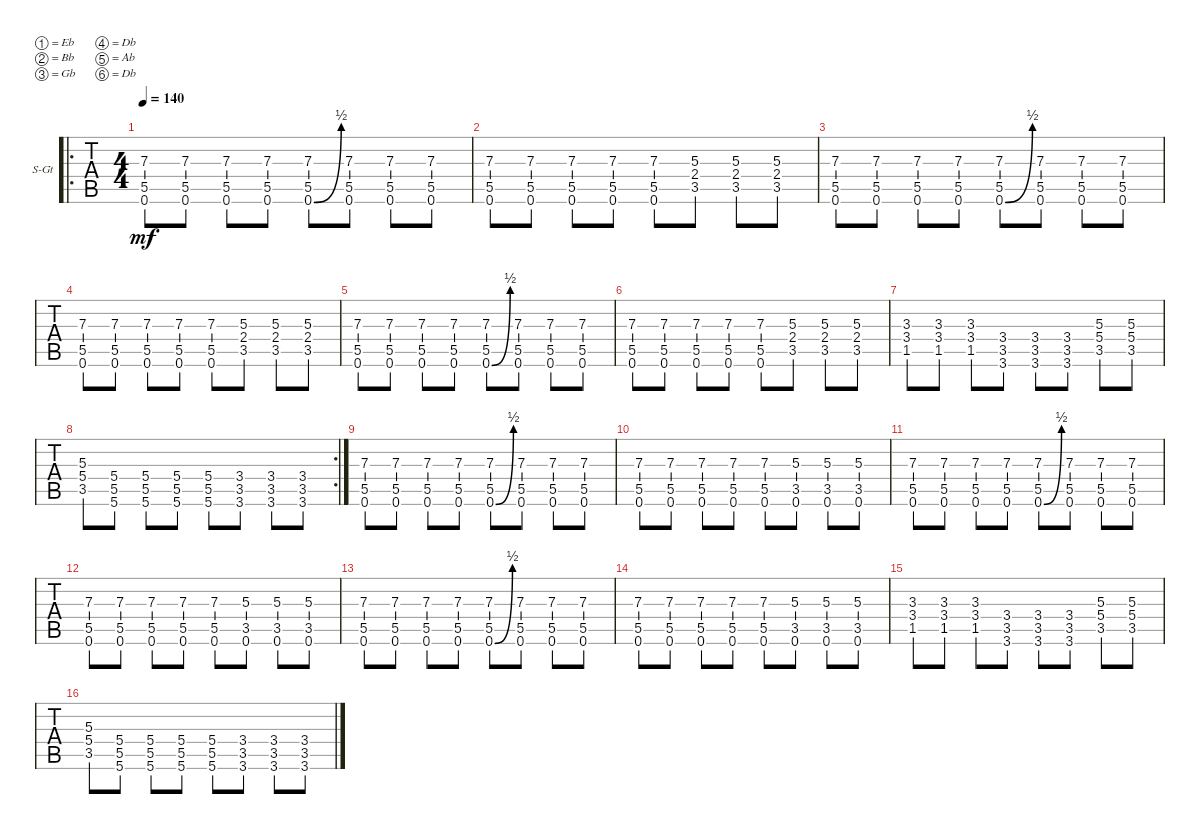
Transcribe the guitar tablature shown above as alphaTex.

\defaultSystemsLayout 4
\bracketExtendMode groupsimilarinstruments
\firstSystemTrackNameOrientation horizontal
\otherSystemsTrackNameOrientation horizontal
\track ("Steel Guitar" "S-Gt") {instrument acousticguitarsteel}
\staff {tabs}
\tuning (Eb4 Bb3 Gb3 Db3 Ab2 Db2)
\ro
\ts (4 4)
\tempo 140
\clef g2
\ks c
(0.6 5.5 7.3).8{dy mf instrument acousticguitarsteel} (0.6 5.5 7.3).8 (0.6 5.5 7.3).8 (0.6 5.5 7.3).8 (0.6{be (bend 0 0 14.399999999999999 2)} 5.5 7.3).8 (0.6 5.5 7.3).8 (7.3 5.5 0.6).8 (7.3 5.5 0.6).8 |
(5.5 7.3 0.6).8 (5.5 7.3 0.6).8 (5.5 7.3 0.6).8 (7.3 5.5 0.6).8 (7.3 5.5 0.6).8 (5.3 2.4 3.5).8 (5.3 2.4 3.5).8 (5.3 2.4 3.5).8 |
(0.6 5.5 7.3).8 (0.6 5.5 7.3).8 (0.6 5.5 7.3).8 (0.6 5.5 7.3).8 (0.6{be (bend 0 0 14.399999999999999 2)} 5.5 7.3).8 (0.6 5.5 7.3).8 (7.3 5.5 0.6).8 (7.3 5.5 0.6).8 |
(5.5 7.3 0.6).8 (5.5 7.3 0.6).8 (5.5 7.3 0.6).8 (7.3 5.5 0.6).8 (7.3 5.5 0.6).8 (5.3 2.4 3.5).8 (5.3 2.4 3.5).8 (5.3 2.4 3.5).8 |
(0.6 5.5 7.3).8 (0.6 5.5 7.3).8 (0.6 5.5 7.3).8 (0.6 5.5 7.3).8 (0.6{be (bend 0 0 14.399999999999999 2)} 5.5 7.3).8 (0.6 5.5 7.3).8 (7.3 5.5 0.6).8 (7.3 5.5 0.6).8 |
(5.5 7.3 0.6).8 (5.5 7.3 0.6).8 (5.5 7.3 0.6).8 (7.3 5.5 0.6).8 (7.3 5.5 0.6).8 (5.3 2.4 3.5).8 (5.3 2.4 3.5).8 (5.3 2.4 3.5).8 |
(1.5 3.4 3.3).8 (3.3 3.4 1.5).8 (1.5 3.4 3.3).8 (3.6 3.5 3.4).8 (3.4 3.5 3.6).8 (3.6 3.5 3.4).8 (3.5 5.4 5.3).8 (3.5 5.4 5.3).8 |
\rc 2
(3.5 5.4 5.3).8 (5.6 5.5 5.4).8 (5.4 5.5 5.6).8 (5.6 5.5 5.4).8 (5.4 5.5 5.6).8 (3.6 3.5 3.4).8 (3.4 3.5 3.6).8 (3.4 3.5 3.6).8 |
(0.6 5.5 7.3).8 (0.6 5.5 7.3).8 (0.6 5.5 7.3).8 (0.6 5.5 7.3).8 (0.6{be (bend 0 0 14.399999999999999 2)} 5.5 7.3).8 (0.6 5.5 7.3).8 (7.3 5.5 0.6).8 (7.3 5.5 0.6).8 |
(5.5 7.3 0.6).8 (5.5 7.3 0.6).8 (5.5 7.3 0.6).8 (7.3 5.5 0.6).8 (7.3 5.5 0.6).8 (5.3 3.5 0.6).8 (5.3 3.5 0.6).8 (5.3 3.5 0.6).8 |
(0.6 5.5 7.3).8 (0.6 5.5 7.3).8 (0.6 5.5 7.3).8 (0.6 5.5 7.3).8 (0.6{be (bend 0 0 14.399999999999999 2)} 5.5 7.3).8 (0.6 5.5 7.3).8 (7.3 5.5 0.6).8 (7.3 5.5 0.6).8 |
(5.5 7.3 0.6).8 (5.5 7.3 0.6).8 (5.5 7.3 0.6).8 (7.3 5.5 0.6).8 (7.3 5.5 0.6).8 (5.3 3.5 0.6).8 (5.3 3.5 0.6).8 (5.3 3.5 0.6).8 |
(0.6 5.5 7.3).8 (0.6 5.5 7.3).8 (0.6 5.5 7.3).8 (0.6 5.5 7.3).8 (0.6{be (bend 0 0 14.399999999999999 2)} 5.5 7.3).8 (0.6 5.5 7.3).8 (7.3 5.5 0.6).8 (7.3 5.5 0.6).8 |
(5.5 7.3 0.6).8 (5.5 7.3 0.6).8 (5.5 7.3 0.6).8 (7.3 5.5 0.6).8 (7.3 5.5 0.6).8 (5.3 3.5 0.6).8 (5.3 3.5 0.6).8 (5.3 3.5 0.6).8 |
(1.5 3.4 3.3).8 (3.3 3.4 1.5).8 (1.5 3.4 3.3).8 (3.6 3.5 3.4).8 (3.4 3.5 3.6).8 (3.6 3.5 3.4).8 (3.5 5.4 5.3).8 (3.5 5.4 5.3).8 |
(3.5 5.4 5.3).8 (5.6 5.5 5.4).8 (5.4 5.5 5.6).8 (5.6 5.5 5.4).8 (5.4 5.5 5.6).8 (3.6 3.5 3.4).8 (3.4 3.5 3.6).8 (3.4 3.5 3.6).8
